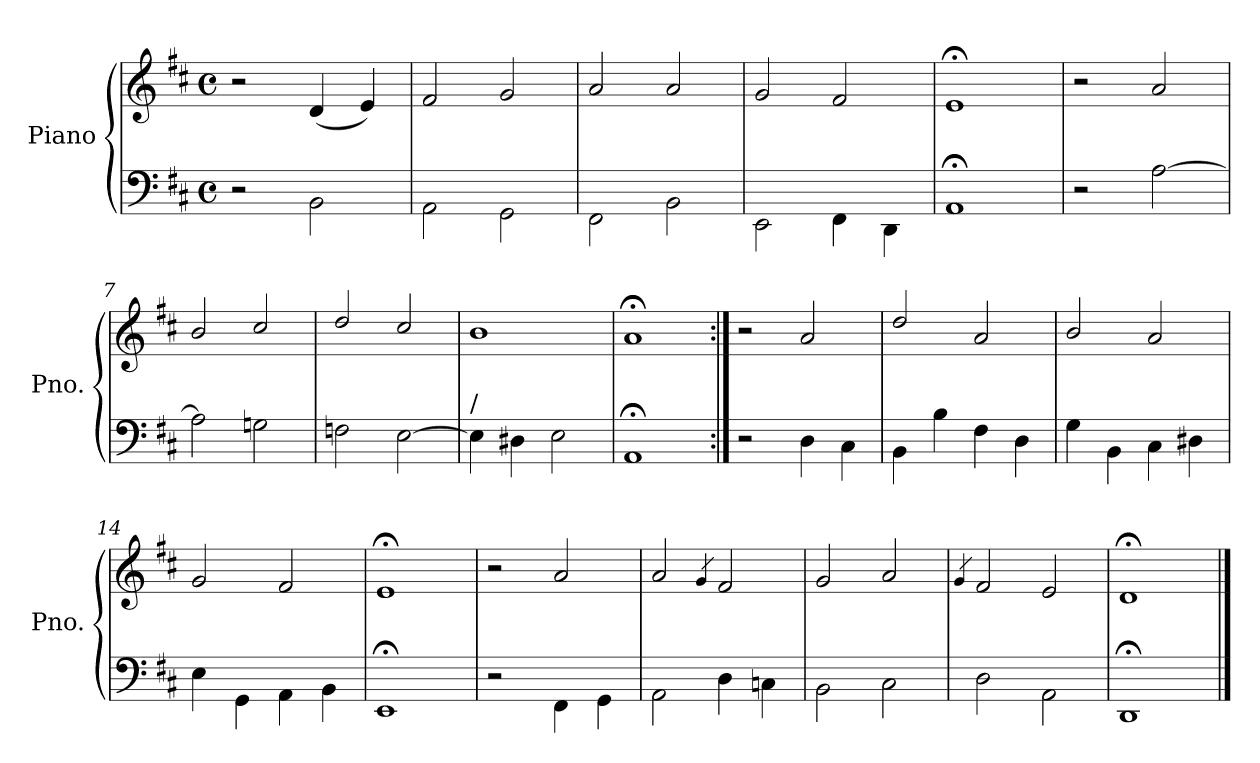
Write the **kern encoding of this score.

**kern	**kern
*part1	*part1
*staff2	*staff1
*I"Piano	*
*I'Pno.	*
*clefF4	*clefG2
*k[f#c#]	*k[f#c#]
*D:	*D:
*M4/4	*M4/4
*met(c)	*met(c)
=1	=1
2r	2r
2BB\	(4d/
.	4e/)
=2	=2
2AA\	2f#/
2GG\	2g/
=3	=3
2FF#\	2a/
2BB\	2a/
=4	=4
2EE\	2g/
4FF#\	2f#/
4DD\	.
=5	=5
1AA;	1e;<
=6	=6
2r	2r
[<2A\	2a/
=7	=7
2A\]	2b/
2Gn\	2cc#/
=8	=8
2Fn\	2dd/
[<2E\	2cc#/
=9	=9
!LO:TX:a:t=/	!
4E\]	1b
4D#X\	.
2E\	.
=10	=10
1AA;	1a;<
!!LO:PB:g=z
=11:|!	=11:|!
2r	2r
4D\	2a/
4C#\	.
=12	=12
4BB\	2dd/
4B\	.
4F#\	2a/
4D\	.
=13	=13
4G\	2b/
4BB\	.
4C#\	2a/
4D#X\	.
=14	=14
4E\	2g/
4GG\	.
4AA\	2f#/
4BB\	.
=15	=15
1EE;	1e;<
=16	=16
2r	2r
4FF#\	2a/
4GG\	.
=17	=17
2AA\	2a/
.	4qg/
4D\	2f#/
4Cn\	.
=18	=18
2BB\	2g/
2C#\	2a/
=19	=19
.	4qg/
2D\	2f#/
2AA\	2e/
=20	=20
1DD;	1d;<
==	==
*-	*-
